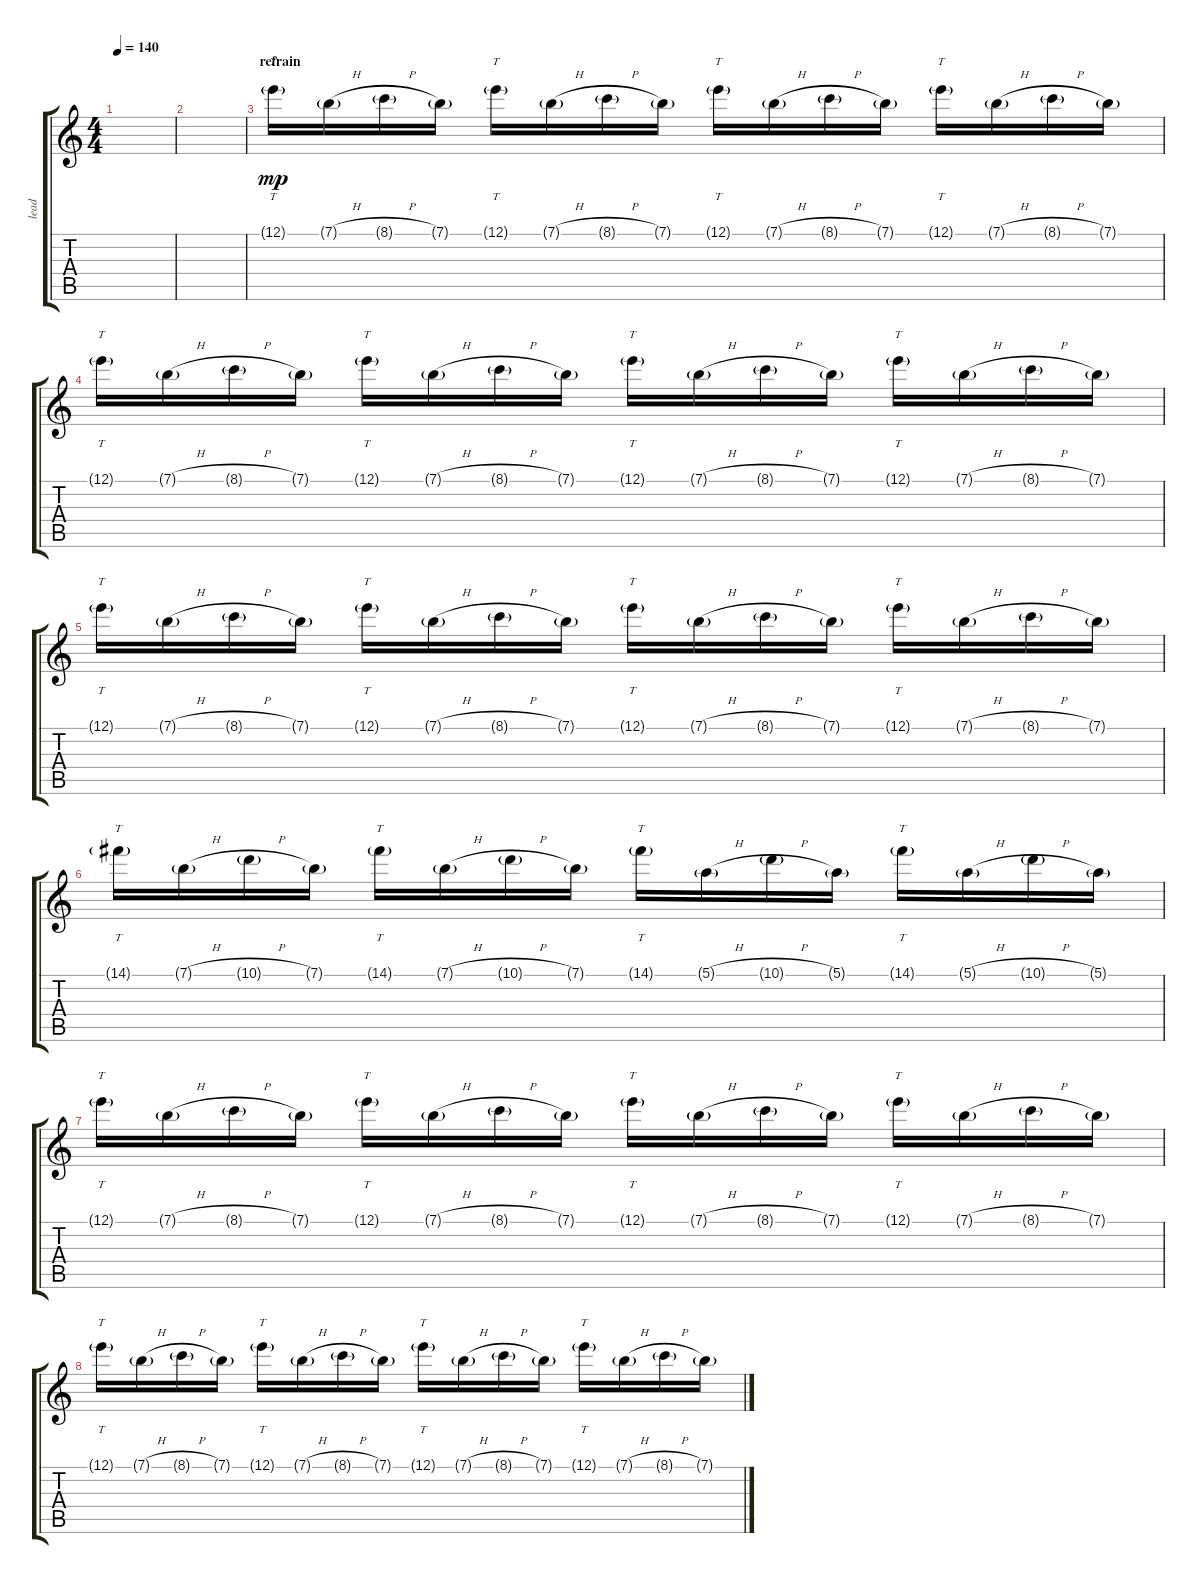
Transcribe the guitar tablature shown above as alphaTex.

\track ("lead" "lead") {instrument acousticguitarnylon}
\staff {score tabs}
\tuning (E4 B3 G3 D3 A2 E2) {hide}
\ts (4 4)
\tempo 140
\clef g2
\ks c
|
|
\section ("" "refrain")
12.1{g}.16{tt dy mp volume 8 instrument overdrivenguitar} 7.1{h g}.16 8.1{h g}.16 7.1{g}.16 12.1{g}.16{tt} 7.1{h g}.16 8.1{h g}.16 7.1{g}.16 12.1{g}.16{tt} 7.1{h g}.16 8.1{h g}.16 7.1{g}.16 12.1{g}.16{tt} 7.1{h g}.16 8.1{h g}.16 7.1{g}.16 |
12.1{g}.16{tt instrument overdrivenguitar} 7.1{h g}.16 8.1{h g}.16 7.1{g}.16 12.1{g}.16{tt} 7.1{h g}.16 8.1{h g}.16 7.1{g}.16 12.1{g}.16{tt} 7.1{h g}.16 8.1{h g}.16 7.1{g}.16 12.1{g}.16{tt} 7.1{h g}.16 8.1{h g}.16 7.1{g}.16 |
12.1{g}.16{tt instrument overdrivenguitar} 7.1{h g}.16 8.1{h g}.16 7.1{g}.16 12.1{g}.16{tt} 7.1{h g}.16 8.1{h g}.16 7.1{g}.16 12.1{g}.16{tt} 7.1{h g}.16 8.1{h g}.16 7.1{g}.16 12.1{g}.16{tt} 7.1{h g}.16 8.1{h g}.16 7.1{g}.16 |
14.1{g}.16{tt} 7.1{h g}.16 10.1{h g}.16 7.1{g}.16 14.1{g}.16{tt} 7.1{h g}.16 10.1{h g}.16 7.1{g}.16 14.1{g}.16{tt} 5.1{h g}.16 10.1{h g}.16 5.1{g}.16 14.1{g}.16{tt} 5.1{h g}.16 10.1{h g}.16 5.1{g}.16 |
12.1{g}.16{tt volume 10 instrument overdrivenguitar} 7.1{h g}.16 8.1{h g}.16 7.1{g}.16 12.1{g}.16{tt} 7.1{h g}.16 8.1{h g}.16 7.1{g}.16 12.1{g}.16{tt} 7.1{h g}.16 8.1{h g}.16 7.1{g}.16 12.1{g}.16{tt} 7.1{h g}.16 8.1{h g}.16 7.1{g}.16 |
12.1{g}.16{tt instrument overdrivenguitar} 7.1{h g}.16 8.1{h g}.16 7.1{g}.16 12.1{g}.16{tt} 7.1{h g}.16 8.1{h g}.16 7.1{g}.16 12.1{g}.16{tt} 7.1{h g}.16 8.1{h g}.16 7.1{g}.16 12.1{g}.16{tt} 7.1{h g}.16 8.1{h g}.16 7.1{g}.16
